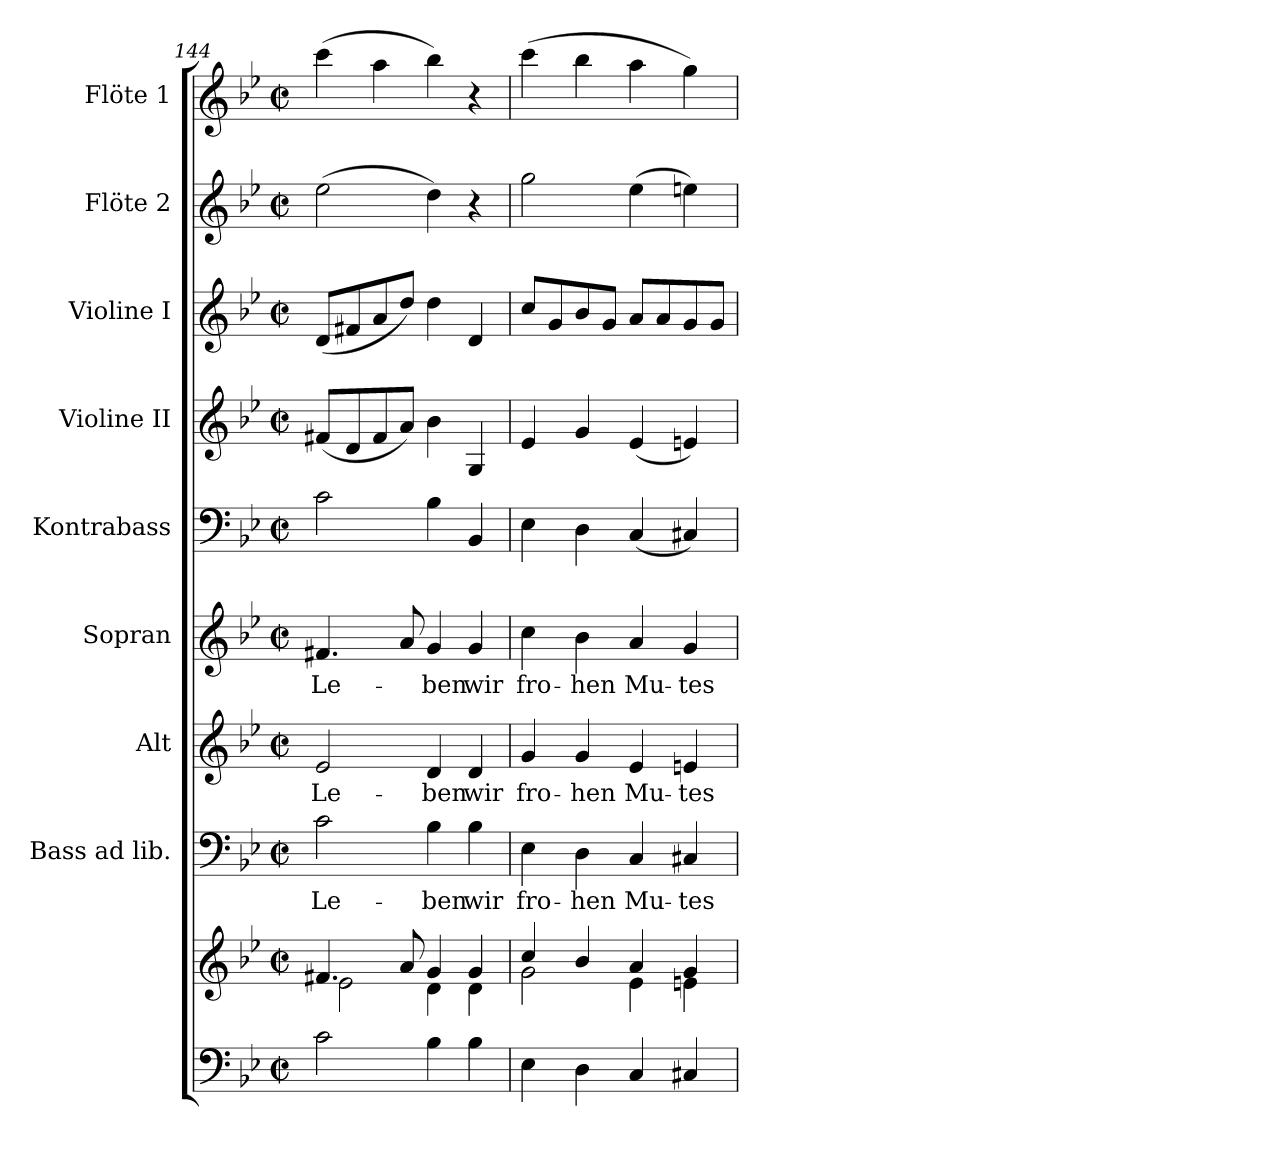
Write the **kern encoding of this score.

**kern	**kern	**kern	**text	**kern	**text	**kern	**text	**kern	**kern	**kern	**kern	**kern
*part9	*part9	*part8	*part8	*part7	*part7	*part6	*part6	*part5	*part4	*part3	*part2	*part1
*staff10	*staff9	*staff8	*staff8	*staff7	*staff7	*staff6	*staff6	*staff5	*staff4	*staff3	*staff2	*staff1
*	*	*I"Bass ad lib.	*	*I"Alt	*	*I"Sopran	*	*I"Kontrabass	*I"Violine II	*I"Violine I	*I"Flöte 2	*I"Flöte 1
*	*	*I'B.	*	*I'A.	*	*I'S.	*	*I'Kb.	*I'Vl. II	*I'Vl. I	*I'Fl. 2	*I'Fl. 1
*clefF4	*clefG2	*clefF4	*	*clefG2	*	*clefG2	*	*clefF4	*clefG2	*clefG2	*clefG2	*clefG2
*	*	*	*	*	*	*	*	*ITrd7c12	*	*	*	*
*k[b-e-]	*k[b-e-]	*k[b-e-]	*	*k[b-e-]	*	*k[b-e-]	*	*k[b-e-]	*k[b-e-]	*k[b-e-]	*k[b-e-]	*k[b-e-]
*B-:	*B-:	*B-:	*	*B-:	*	*B-:	*	*B-:	*B-:	*B-:	*B-:	*B-:
*M2/2	*M2/2	*M2/2	*	*M2/2	*	*M2/2	*	*M2/2	*M2/2	*M2/2	*M2/2	*M2/2
*met(c|)	*met(c|)	*met(c|)	*	*met(c|)	*	*met(c|)	*	*met(c|)	*met(c|)	*met(c|)	*met(c|)	*met(c|)
=144	=144	=144	=144	=144	=144	=144	=144	=144	=144	=144	=144	=144
*	*^	*	*	*	*	*	*	*	*	*	*	*
!	!	!	!	!LO:LY:b	!	!LO:LY:b	!	!LO:LY:b	!	!	!	!	!
2c\	4.f#X/	2e-\	2c\	Le-	2e-/	Le-	4.f#X/	Le-	2C\	(<8f#X/L	(<8d/L	(>2ee-\	(>4ccc\
.	.	.	.	.	.	.	.	.	.	8d/	8f#X/	.	.
.	.	.	.	.	.	.	.	.	.	8f#/	8a/	.	4aa\
.	8a/	.	.	.	.	.	8a/	.	.	8a/J)	8dd/J)	.	.
!	!	!	!	!LO:LY:b	!	!LO:LY:b	!	!LO:LY:b	!	!	!	!	!
4B-\	4g/	4d\	4B-\	-ben	4d/	-ben	4g/	-ben	4BB-\	4b-\	4dd\	4dd\)	4bb-\)
!	!	!	!	!LO:LY:b	!	!LO:LY:b	!	!LO:LY:b	!	!	!	!	!
4B-\	4g/	4d\	4B-\	wir	4d/	wir	4g/	wir	4BBB-/	4G/	4d/	4r	4r
=145	=145	=145	=145	=145	=145	=145	=145	=145	=145	=145	=145	=145	=145
!	!	!	!	!LO:LY:b	!	!LO:LY:b	!	!LO:LY:b	!	!	!	!	!
4E-\	4cc/	2g\	4E-\	fro-	4g/	fro-	4cc\	fro-	4EE-\	4e-/	8cc/L	2gg\	(>4ccc\
.	.	.	.	.	.	.	.	.	.	.	8g/	.	.
!	!	!	!	!LO:LY:b	!	!LO:LY:b	!	!LO:LY:b	!	!	!	!	!
4D\	4b-/	.	4D\	-hen	4g/	-hen	4b-\	-hen	4DD\	4g/	8b-/	.	4bb-\
.	.	.	.	.	.	.	.	.	.	.	8g/J	.	.
!	!	!	!	!LO:LY:b	!	!LO:LY:b	!	!LO:LY:b	!	!	!	!	!
4C/	4a/	4e-\	4C/	Mu-	4e-/	Mu-	4a/	Mu-	(<4CC/	(<4e-/	8a/L	(>4ee-\	4aa\
.	.	.	.	.	.	.	.	.	.	.	8a/	.	.
!	!	!	!	!LO:LY:b	!	!LO:LY:b	!	!LO:LY:b	!	!	!	!	!
4C#X/	4g/	4en\	4C#X/	-tes	4en/	-tes	4g/	-tes	4CC#X/)	4en/)	8g/	4een\)	4gg\)
.	.	.	.	.	.	.	.	.	.	.	8g/J	.	.
*	*v	*v	*	*	*	*	*	*	*	*	*	*	*
=	=	=	=	=	=	=	=	=	=	=	=	=
*-	*-	*-	*-	*-	*-	*-	*-	*-	*-	*-	*-	*-
